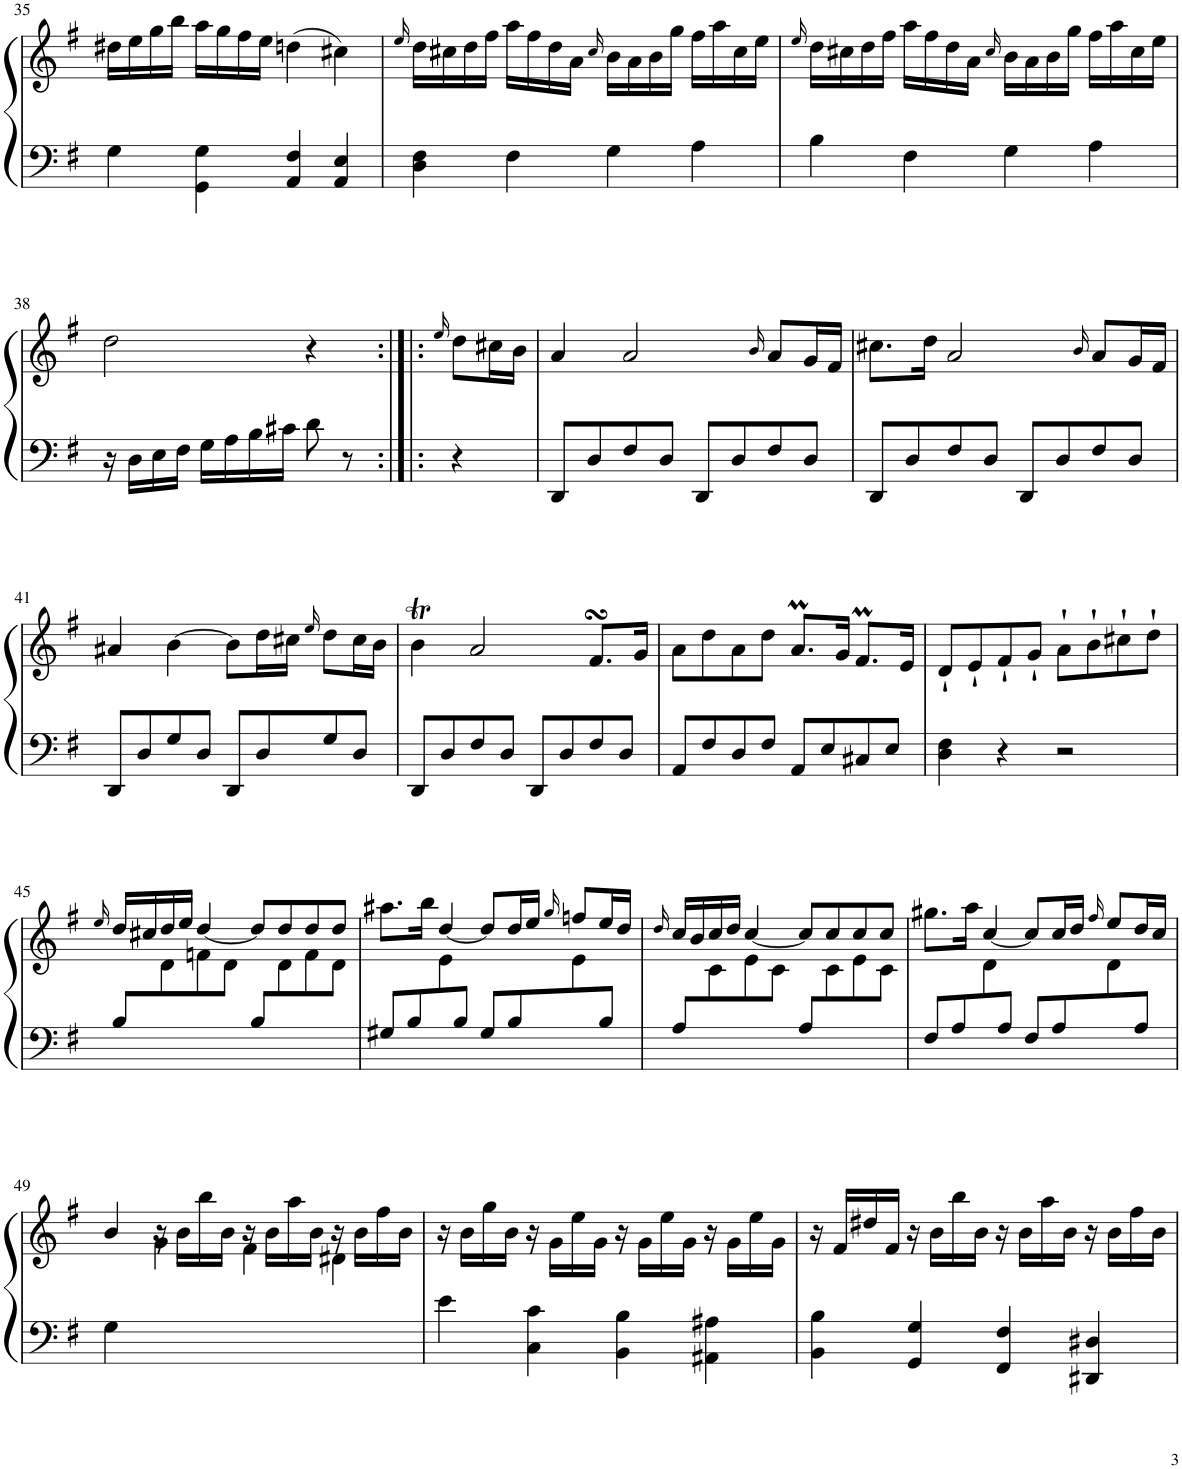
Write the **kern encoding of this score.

**kern	**kern
*part1	*part1
*staff2	*staff1
*I"Piano	*
*I'Pno.	*
!!LO:PB:g=z
*clefF4	*clefG2
*k[f#]	*k[f#]
*M4/4	*M4/4
*met(c)	*met(c)
=35	=35
4G\	16dd#X\LL
.	16ee\
.	16gg\
.	16bb\JJ
4GG\ 4G\	16aa\LL
.	16gg\
.	16ff#\
.	16ee\JJ
4AA/ 4F#/	(4ddn\
4AA/ 4E/	4cc#X\)
=36	=36
.	16qee/
4D\ 4F#\	16dd\LL
.	16cc#X\
.	16dd\
.	16ff#\JJ
4F#\	16aa\LL
.	16ff#\
.	16dd\
.	16a\JJ
.	16qcc#/
4G\	16b\LL
.	16a\
.	16b\
.	16gg\JJ
4A\	16ff#\LL
.	16aa\
.	16cc#\
.	16ee\JJ
=37	=37
.	16qee/
4B\	16dd\LL
.	16cc#X\
.	16dd\
.	16ff#\JJ
4F#\	16aa\LL
.	16ff#\
.	16dd\
.	16a\JJ
.	16qcc#/
4G\	16b\LL
.	16a\
.	16b\
.	16gg\JJ
4A\	16ff#\LL
.	16aa\
.	16cc#\
.	16ee\JJ
!!LO:LB:g=z
=38	=38
16r	2dd\
16D\LL	.
16E\	.
16F#\JJ	.
16G\LL	.
16A\	.
16B\	.
16c#X\JJ	.
8d\	4r
8r	.
=38X1:|!|:	=38X1:|!|:
.	16qee/
4r	8dd\L
.	16cc#X\L
.	16b\JJ
=39	=39
8DD/L	4a/
8D/	.
8F#/	2a/
8D/J	.
8DD/L	.
8D/	.
.	16qb/
8F#/	8a/L
8D/J	16g/L
.	16f#/JJ
=40	=40
8DD/L	8.cc#X\L
8D/	.
.	16dd\Jk
8F#/	2a/
8D/J	.
8DD/L	.
8D/	.
.	16qb/
8F#/	8a/L
8D/J	16g/L
.	16f#/JJ
!!LO:LB:g=z
=41	=41
8DD/L	4a#X/
8D/	.
8G/	[4b\
8D/J	.
8DD/L	8b\L]
8D/	16dd\L
.	16cc#X\JJ
.	16qee/
8G/	8dd\L
8D/J	16cc#\L
.	16b\JJ
=42	=42
8DD/L	4bt\
8D/	.
8F#/	2a/
8D/J	.
8DD/L	.
8D/	.
8F#/	8.f#sSsS/L
8D/J	.
.	16g/Jk
=43	=43
8AA/L	8a\L
8F#/	8dd\
8D/	8a\
8F#/J	8dd\J
8AA/L	8.aM/L
8E/	.
.	16g/Jk
8C#X/	8.f#m/L
8E/J	.
.	16e/Jk
=44	=44
4D\ 4F#\	8d`/L
.	8e`/
4r	8f#`/
.	8g`/J
2r	8a`\L
.	8b`\
.	8cc#X`\
.	8dd`\J
!!LO:LB:g=z
=45	=45
.	16qee/
*	*^
8B/L	16dd/LL	8ryy
.	16cc#X/	.
4.ryy	16dd/	8d\
.	16ee/JJ	.
.	[4dd/	8fn\
.	.	8d\J
8B/L	8dd/L]	8ryy
4.ryy	8dd/	8d\
.	8dd/	8f\
.	8dd/J	8d\J
=46	=46	=46
8G#X/L	8.aa#X\L	4ryy
8B/	.	.
.	16bb\Jk	.
8ryy	[4dd/	8e\
8B/J	.	4.ryy
8G#/L	8dd/L]	.
8B/	16dd/L	.
.	16ee/JJ	.
.	16qgg/	.
8ryy	8ffn/L	8e\
8B/J	16ee/L	8ryy
.	16dd/JJ	.
=47	=47	=47
.	16qdd/	.
8A/L	16cc/LL	8ryy
.	16b/	.
4.ryy	16cc/	8c\
.	16dd/JJ	.
.	[4cc/	8e\
.	.	8c\J
8A/L	8cc/L]	8ryy
4.ryy	8cc/	8c\
.	8cc/	8e\
.	8cc/J	8c\J
=48	=48	=48
8F#/L	8.gg#X\L	4ryy
8A/	.	.
.	16aa\Jk	.
8ryy	[4cc/	8d\
8A/J	.	4.ryy
8F#/L	8cc/L]	.
8A/	16cc/L	.
.	16dd/JJ	.
.	16qff#/	.
8ryy	8ee/L	8d\
8A/J	16dd/L	8ryy
.	16cc/JJ	.
!!LO:LB:g=z	!!
=49	=49	=49
4G\	4b/	4ryy
2.ryy	16r	4g\
.	16b\LL	.
.	16bb\	.
.	16b\JJ	.
.	16r	4f#\
.	16b\LL	.
.	16aa\	.
.	16b\JJ	.
.	16r	4d#X\
.	16b\LL	.
.	16ff#\	.
.	16b\JJ	.
*	*v	*v
=50	=50
4e\	16r
.	16b\LL
.	16gg\
.	16b\JJ
4C\ 4c\	16r
.	16g\LL
.	16ee\
.	16g\JJ
4BB\ 4B\	16r
.	16g\LL
.	16ee\
.	16g\JJ
4AA#X\ 4A#X\	16r
.	16g\LL
.	16ee\
.	16g\JJ
=51	=51
4BB\ 4B\	16r
.	16f#/LL
.	16dd#X/
.	16f#/JJ
4GG/ 4G/	16r
.	16b\LL
.	16bb\
.	16b\JJ
4FF#/ 4F#/	16r
.	16b\LL
.	16aa\
.	16b\JJ
4DD#X/ 4D#X/	16r
.	16b\LL
.	16ff#\
.	16b\JJ
=	=
*-	*-
